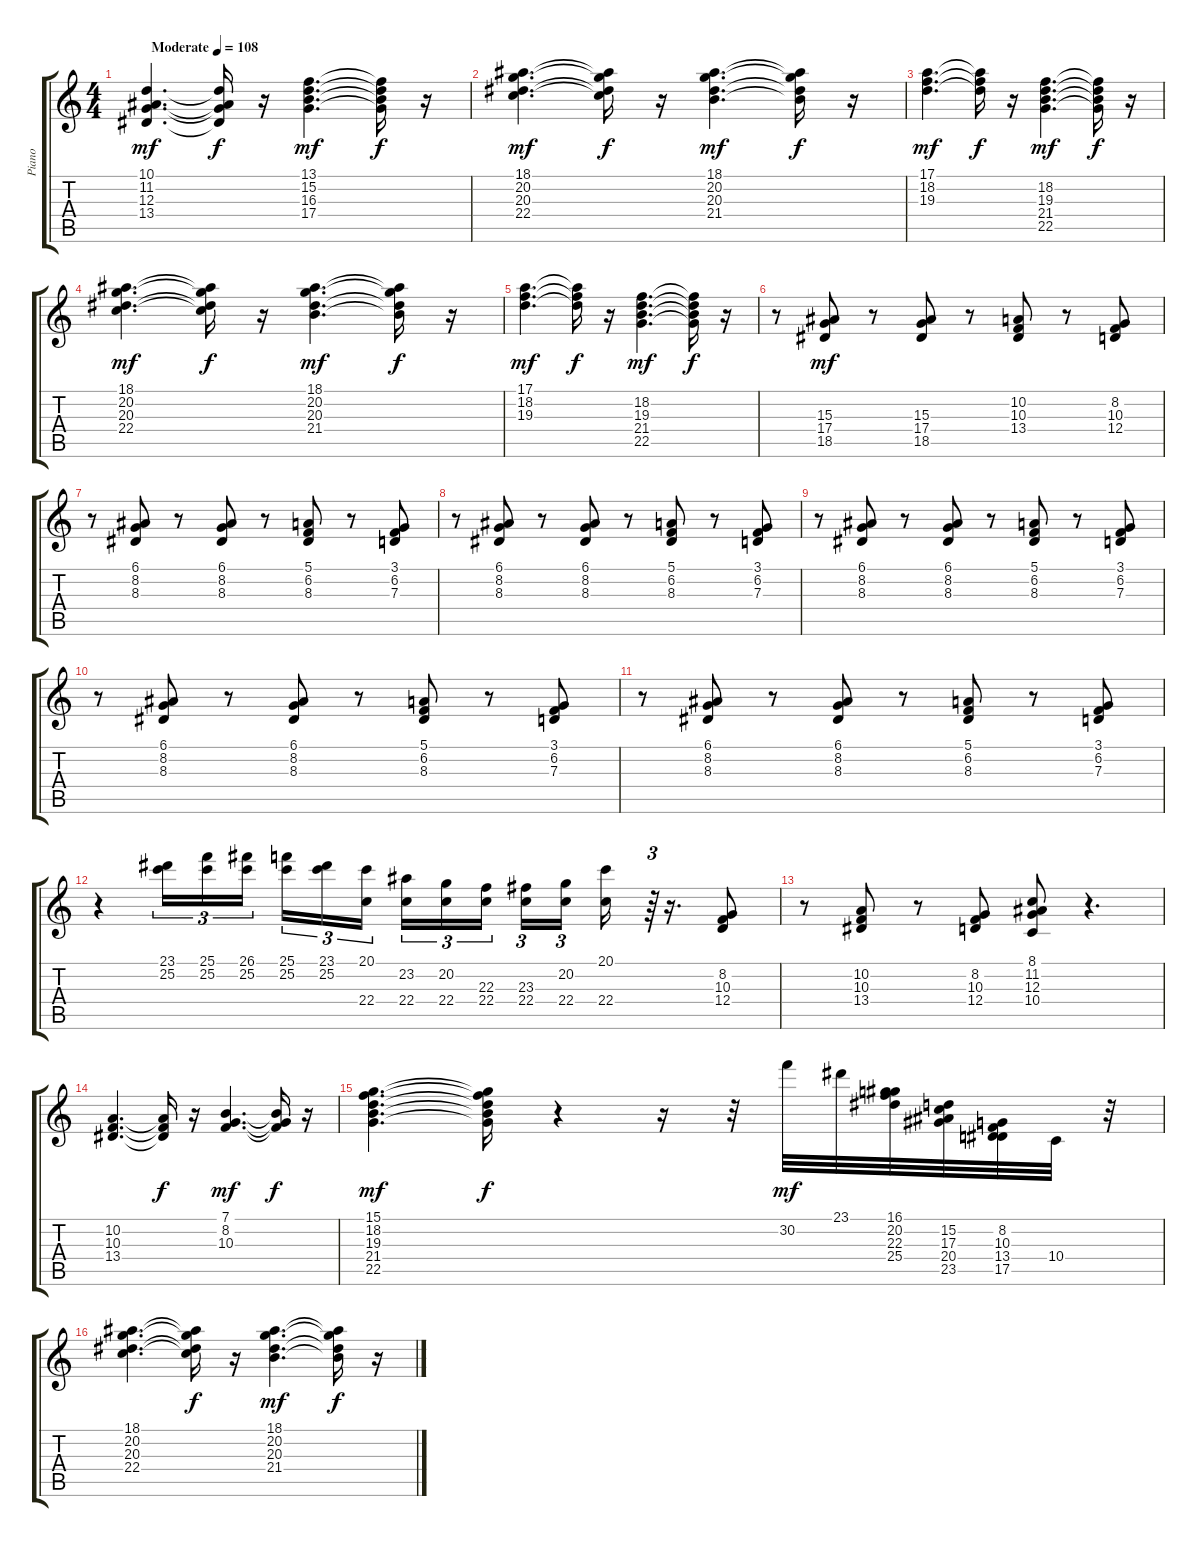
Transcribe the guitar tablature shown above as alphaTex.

\track ("Piano" "Piano") {instrument acousticgrandpiano}
\staff {score tabs}
\tuning (E4 B3 G3 D3 A2 E2) {hide}
\ts (4 4)
\tempo (108 "Moderate")
\clef g2
\ks c
(10.1 11.2 12.3 13.4).4{d dy mf instrument acousticgrandpiano} (10.1{t} 11.2{t} 12.3{t} 13.4{t}).16{dy f} r.16 (13.1 15.2 16.3 17.4).4{d dy mf} (13.1{t} 15.2{t} 16.3{t} 17.4{t}).16{dy f} r.16 |
(18.1 20.2 20.3 22.4).4{d dy mf} (18.1{t} 20.2{t} 20.3{t} 22.4{t}).16{dy f} r.16 (18.1 20.2 20.3 21.4).4{d dy mf} (18.1{t} 20.2{t} 20.3{t} 21.4{t}).16{dy f} r.16 |
(17.1 18.2 19.3).4{d dy mf} (17.1{t} 18.2{t} 19.3{t}).16{dy f} r.16 (18.2 19.3 21.4 22.5).4{d dy mf} (18.2{t} 19.3{t} 21.4{t} 22.5{t}).16{dy f} r.16 |
(18.1 20.2 20.3 22.4).4{d dy mf} (18.1{t} 20.2{t} 20.3{t} 22.4{t}).16{dy f} r.16 (18.1 20.2 20.3 21.4).4{d dy mf} (18.1{t} 20.2{t} 20.3{t} 21.4{t}).16{dy f} r.16 |
(17.1 18.2 19.3).4{d dy mf} (17.1{t} 18.2{t} 19.3{t}).16{dy f} r.16 (18.2 19.3 21.4 22.5).4{d dy mf} (18.2{t} 19.3{t} 21.4{t} 22.5{t}).16{dy f} r.16 |
r.8 (15.3 17.4 18.5).8{dy mf} r.8 (15.3 17.4 18.5).8 r.8 (10.2 10.3 13.4).8 r.8 (8.2 10.3 12.4).8 |
r.8 (6.1 8.2 8.3).8 r.8 (6.1 8.2 8.3).8 r.8 (5.1 6.2 8.3).8 r.8 (3.1 6.2 7.3).8 |
r.8 (6.1 8.2 8.3).8 r.8 (6.1 8.2 8.3).8 r.8 (5.1 6.2 8.3).8 r.8 (3.1 6.2 7.3).8 |
r.8 (6.1 8.2 8.3).8 r.8 (6.1 8.2 8.3).8 r.8 (5.1 6.2 8.3).8 r.8 (3.1 6.2 7.3).8 |
r.8 (6.1 8.2 8.3).8 r.8 (6.1 8.2 8.3).8 r.8 (5.1 6.2 8.3).8 r.8 (3.1 6.2 7.3).8 |
r.8 (6.1 8.2 8.3).8 r.8 (6.1 8.2 8.3).8 r.8 (5.1 6.2 8.3).8 r.8 (3.1 6.2 7.3).8 |
r.4 (23.1 25.2).16{tu (3 2)} (25.1 25.2).16{tu (3 2)} (26.1 25.2).16{tu (3 2)} (25.1 25.2).16{tu (3 2)} (23.1 25.2).16{tu (3 2)} (20.1 22.4).16{tu (3 2)} (23.2 22.4).16{tu (3 2)} (20.2 22.4).16{tu (3 2)} (22.3 22.4).16{tu (3 2)} (23.3 22.4).16{tu (3 2)} (20.2 22.4).16{tu (3 2)} (20.1 22.4).16 r.64{tu (3 2)} r.16{d} (8.2 10.3 12.4).8 |
r.8 (10.2 10.3 13.4).8 r.8 (8.2 10.3 12.4).8 (8.1 11.2 12.3 10.4).8 r.4{d} |
(10.2 10.3 13.4).4{d} (10.2{t} 10.3{t} 13.4{t}).16{dy f} r.16 (7.1 8.2 10.3).4{d dy mf} (7.1{t} 8.2{t} 10.3{t}).16{dy f} r.16 |
(15.1 18.2 19.3 21.4 22.5).4{d dy mf} (15.1{t} 18.2{t} 19.3{t} 21.4{t} 22.5{t}).16{dy f} r.4 r.16 r.32 30.2.32{dy mf} 23.1.32 (16.1 20.2 22.3 25.4).32 (15.2 17.3 20.4 23.5).32 (8.2 10.3 13.4 17.5).32 10.4.32 r.32 |
(18.1 20.2 20.3 22.4).4{d} (18.1{t} 20.2{t} 20.3{t} 22.4{t}).16{dy f} r.16 (18.1 20.2 20.3 21.4).4{d dy mf} (18.1{t} 20.2{t} 20.3{t} 21.4{t}).16{dy f} r.16
